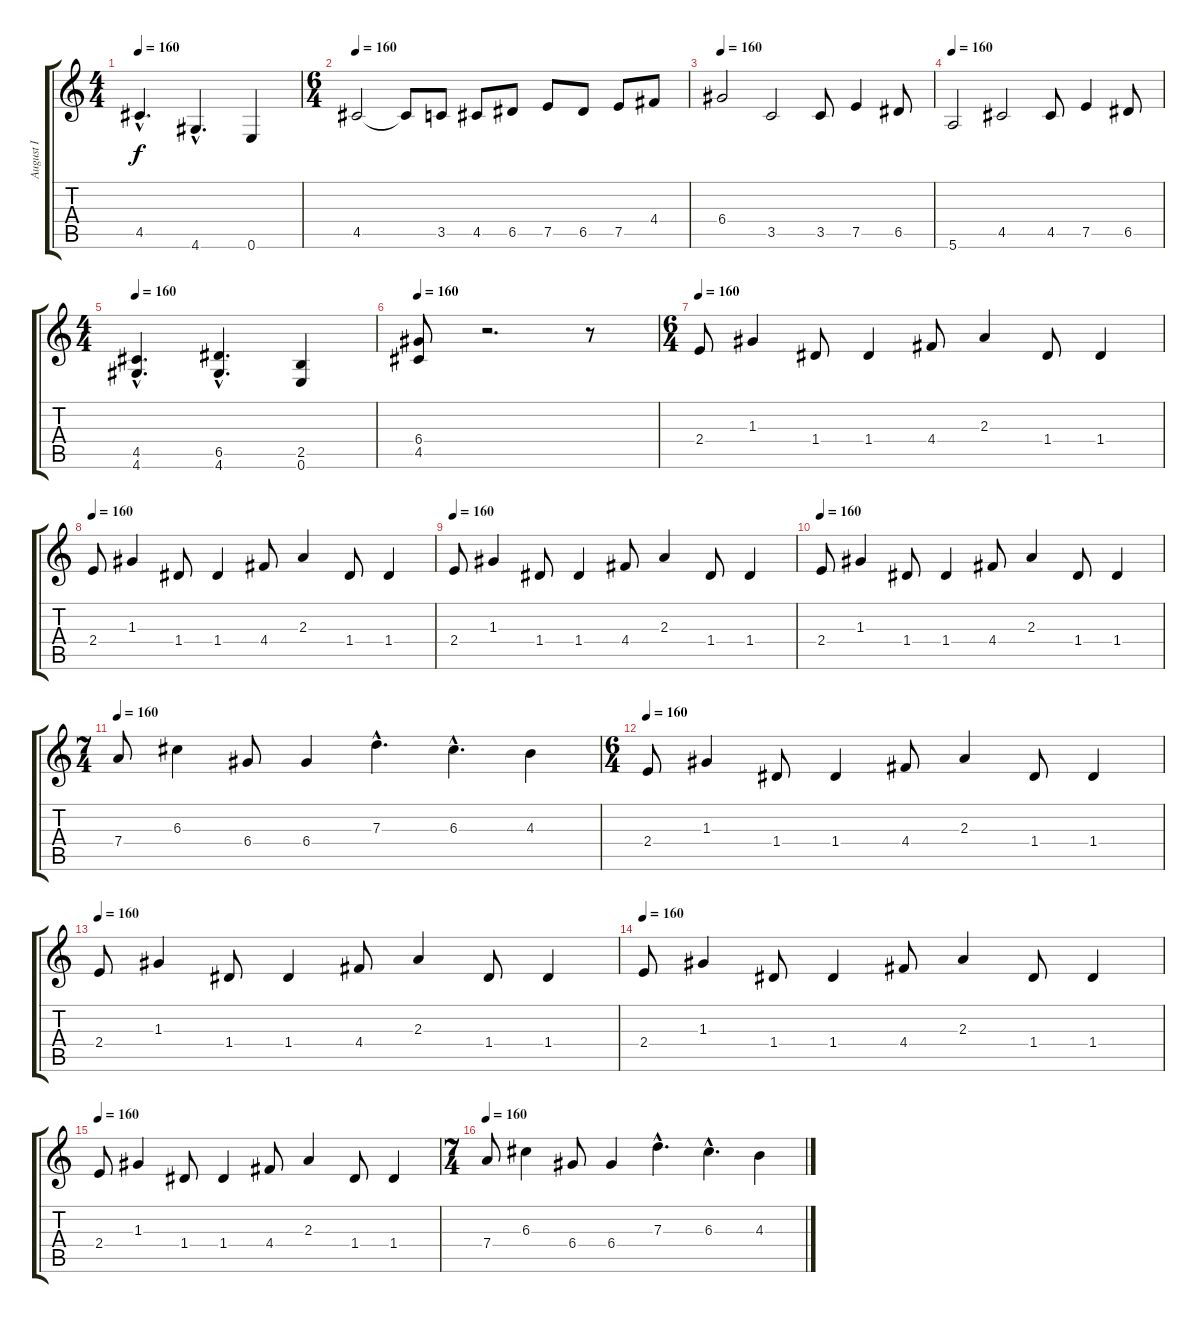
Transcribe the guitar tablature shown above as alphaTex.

\track ("August I" "August I") {instrument distortionguitar}
\staff {score tabs}
\tuning (E4 B3 G3 D3 A2 E2) {hide}
\ts (4 4)
\tempo 160
\clef g2
\ks c
4.5{hac}.4{d dy f volume 10 balance 16} 4.6{hac}.4{d} 0.6.4 |
\ts (6 4)
\tempo 160
4.5.2{volume 10 balance 16} 4.5{t}.8 3.5.8 4.5.8 6.5.8 7.5.8 6.5.8 7.5.8 4.4.8 |
\tempo 160
6.4.2{volume 10 balance 16} 3.5.2 3.5.8 7.5.4 6.5.8 |
\tempo 160
5.6.2{volume 10 balance 16} 4.5.2 4.5.8 7.5.4 6.5.8 |
\ts (4 4)
\tempo 160
(4.5{hac} 4.6{hac}).4{d volume 10 balance 16} (6.5{hac} 4.6{hac}).4{d} (2.5 0.6).4 |
\tempo 160
(6.4 4.5).8 r.2{d} r.8 |
\ts (6 4)
\tempo 160
2.4.8{volume 10 balance 16} 1.3.4 1.4.8 1.4.4 4.4.8 2.3.4 1.4.8 1.4.4 |
\tempo 160
2.4.8{volume 10 balance 16} 1.3.4 1.4.8 1.4.4 4.4.8 2.3.4 1.4.8 1.4.4 |
\tempo 160
2.4.8{volume 10 balance 16} 1.3.4 1.4.8 1.4.4 4.4.8 2.3.4 1.4.8 1.4.4 |
\tempo 160
2.4.8{volume 10 balance 16} 1.3.4 1.4.8 1.4.4 4.4.8 2.3.4 1.4.8 1.4.4 |
\ts (7 4)
\tempo 160
7.4.8{volume 10 balance 16} 6.3.4 6.4.8 6.4.4 7.3{hac}.4{d} 6.3{hac}.4{d} 4.3.4 |
\ts (6 4)
\tempo 160
2.4.8{volume 10 balance 16} 1.3.4 1.4.8 1.4.4 4.4.8 2.3.4 1.4.8 1.4.4 |
\tempo 160
2.4.8{volume 10 balance 16} 1.3.4 1.4.8 1.4.4 4.4.8 2.3.4 1.4.8 1.4.4 |
\tempo 160
2.4.8{volume 10 balance 16} 1.3.4 1.4.8 1.4.4 4.4.8 2.3.4 1.4.8 1.4.4 |
\tempo 160
2.4.8{volume 10 balance 16} 1.3.4 1.4.8 1.4.4 4.4.8 2.3.4 1.4.8 1.4.4 |
\ts (7 4)
\tempo 160
7.4.8{volume 10 balance 16} 6.3.4 6.4.8 6.4.4 7.3{hac}.4{d} 6.3{hac}.4{d} 4.3.4
